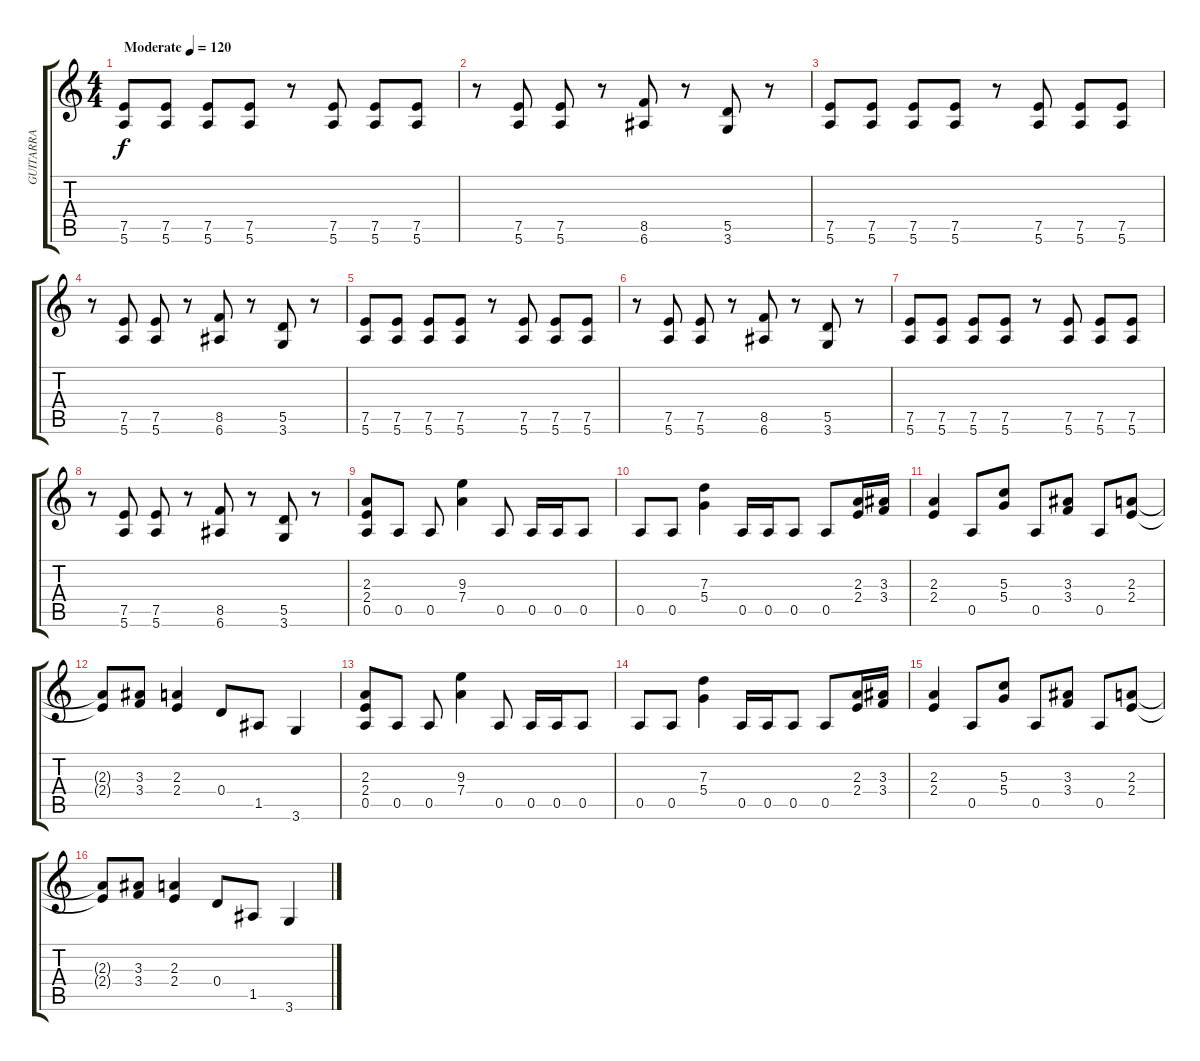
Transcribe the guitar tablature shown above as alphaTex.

\track ("GUITARRA" "GUITARRA") {instrument overdrivenguitar}
\staff {score tabs}
\tuning (E4 B3 G3 D3 A2 E2) {hide}
\ts (4 4)
\tempo (120 "Moderate")
\clef g2
\ks c
(7.5 5.6).8{dy f instrument overdrivenguitar} (7.5 5.6).8 (7.5 5.6).8 (7.5 5.6).8 r.8 (7.5 5.6).8 (7.5 5.6).8 (7.5 5.6).8 |
r.8 (7.5 5.6).8 (7.5 5.6).8 r.8 (8.5 6.6).8 r.8 (5.5 3.6).8 r.8 |
(7.5 5.6).8 (7.5 5.6).8 (7.5 5.6).8 (7.5 5.6).8 r.8 (7.5 5.6).8 (7.5 5.6).8 (7.5 5.6).8 |
r.8 (7.5 5.6).8 (7.5 5.6).8 r.8 (8.5 6.6).8 r.8 (5.5 3.6).8 r.8 |
(7.5 5.6).8 (7.5 5.6).8 (7.5 5.6).8 (7.5 5.6).8 r.8 (7.5 5.6).8 (7.5 5.6).8 (7.5 5.6).8 |
r.8 (7.5 5.6).8 (7.5 5.6).8 r.8 (8.5 6.6).8 r.8 (5.5 3.6).8 r.8 |
(7.5 5.6).8 (7.5 5.6).8 (7.5 5.6).8 (7.5 5.6).8 r.8 (7.5 5.6).8 (7.5 5.6).8 (7.5 5.6).8 |
r.8 (7.5 5.6).8 (7.5 5.6).8 r.8 (8.5 6.6).8 r.8 (5.5 3.6).8 r.8 |
(2.3 2.4 0.5).8 0.5.8 0.5.8 (9.3 7.4).4 0.5.8 0.5.16 0.5.16 0.5.8 |
0.5.8 0.5.8 (7.3 5.4).4 0.5.16 0.5.16 0.5.8 0.5.8 (2.3 2.4).16 (3.3 3.4).16 |
(2.3 2.4).4 0.5.8 (5.3 5.4).8 0.5.8 (3.3 3.4).8 0.5.8 (2.3 2.4).8 |
(2.3{t} 2.4{t}).8 (3.3 3.4).8 (2.3 2.4).4 0.4.8 1.5.8 3.6.4 |
(2.3 2.4 0.5).8 0.5.8 0.5.8 (9.3 7.4).4 0.5.8 0.5.16 0.5.16 0.5.8 |
0.5.8 0.5.8 (7.3 5.4).4 0.5.16 0.5.16 0.5.8 0.5.8 (2.3 2.4).16 (3.3 3.4).16 |
(2.3 2.4).4 0.5.8 (5.3 5.4).8 0.5.8 (3.3 3.4).8 0.5.8 (2.3 2.4).8 |
(2.3{t} 2.4{t}).8 (3.3 3.4).8 (2.3 2.4).4 0.4.8 1.5.8 3.6.4
